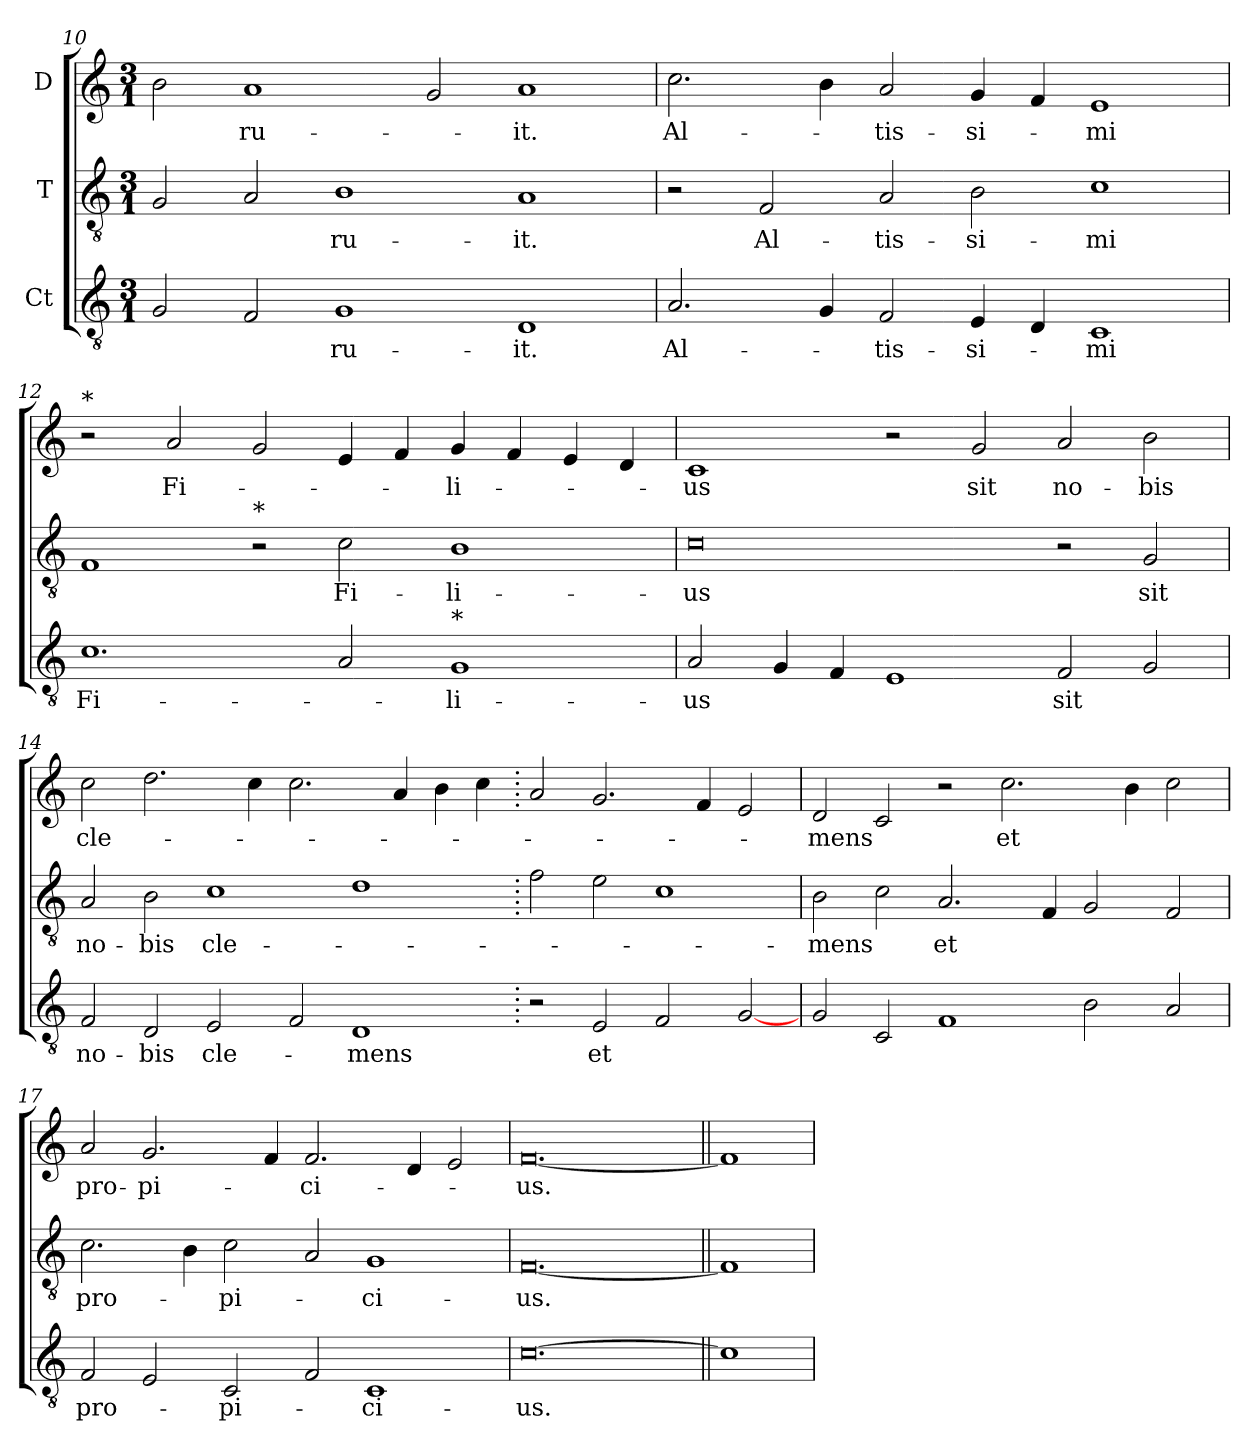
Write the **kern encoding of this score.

**kern	**text	**kern	**text	**kern	**text
*part3	*part3	*part2	*part2	*part1	*part1
*staff3	*staff3	*staff2	*staff2	*staff1	*staff1
*I"Ct	*	*I"T	*	*I"D	*
*clefGv2	*	*clefGv2	*	*clefG2	*
*ITrd7c12	*	*ITrd7c12	*	*	*
*k[]	*	*k[]	*	*k[]	*
*C:	*	*C:	*	*C:	*
*M3/1	*	*M3/1	*	*M3/1	*
=10	=10	=10	=10	=10	=10
2GGi/	.	2GGi/	.	2bi\	.
!	!	!	!	!	!LO:LY:b:color=#000000
2FFi/	.	2AAi/	.	1ai/	-ru-
!	!LO:LY:b:color=#000000	!	!	!	!
!	!	!	!LO:LY:b:color=#000000	!	!
1GGi/	-ru-	1BBi/	-ru-	.	.
.	.	.	.	2gi/	.
!	!LO:LY:b:color=#000000	!	!	!	!
!	!	!	!LO:LY:b:color=#000000	!	!
!	!	!	!	!	!LO:LY:b:color=#000000
1DDi/	-it.	1AAi/	-it.	1ai/	-it.
=11	=11	=11	=11	=11	=11
!	!LO:LY:b:color=#000000	!	!	!	!
!	!	!	!	!	!LO:LY:b:color=#000000
2.AAi/	Al-	2r	.	2.cci\	Al-
!	!	!	!LO:LY:b:color=#000000	!	!
.	.	2FFi/	Al-	.	.
4GGi/	.	.	.	4bi\	.
!	!LO:LY:b:color=#000000	!	!	!	!
!	!	!	!LO:LY:b:color=#000000	!	!
!	!	!	!	!	!LO:LY:b:color=#000000
2FFi/	-tis-	2AAi/	-tis-	2ai/	-tis-
!	!LO:LY:b:color=#000000	!	!	!	!
!	!	!	!LO:LY:b:color=#000000	!	!
!	!	!	!	!	!LO:LY:b:color=#000000
4EEi/	-si-	2BBi\	-si-	4gi/	-si-
4DDi/	.	.	.	4fi/	.
!	!LO:LY:b:color=#000000	!	!	!	!
!	!	!	!LO:LY:b:color=#000000	!	!
!	!	!	!	!	!LO:LY:b:color=#000000
1CCi/	-mi	1Ci\	-mi	1ei/	-mi
!!LO:LB:g=z
=12	=12	=12	=12	=12	=12
!	!	!	!	!LO:TX:t=*	!
!	!LO:LY:b:color=#000000	!	!	!	!
1.Ci\	Fi-	1FFi/	.	2r	.
!	!	!	!	!	!LO:LY:b:color=#000000
.	.	.	.	2ai/	Fi-
!	!	!LO:TX:t=*	!	!	!
.	.	2r	.	2gi/	.
!	!	!	!LO:LY:b:color=#000000	!	!
2AAi/	.	2Ci\	Fi-	4ei/	.
.	.	.	.	4fi/	.
!	!LO:LY:b:color=#000000	!	!	!	!
!	!	!	!LO:LY:b:color=#000000	!	!
!LO:TX:t=*	!	!	!	!	!
!	!	!	!	!	!LO:LY:b:color=#000000
1GGi/	-li-	1BBi/	-li-	4gi/	-li-
.	.	.	.	4fi/	.
.	.	.	.	4ei/	.
.	.	.	.	4di/	.
=13	=13	=13	=13	=13	=13
!	!LO:LY:b:color=#000000	!	!	!	!
!	!	!	!LO:LY:b:color=#000000	!	!
!	!	!	!	!	!LO:LY:b:color=#000000
2AAi/	-us	0Ci\	-us	1ci/	-us
4GGi/	.	.	.	.	.
4FFi/	.	.	.	.	.
1EEi/	.	.	.	2r	.
!	!	!	!	!	!LO:LY:b:color=#000000
.	.	.	.	2gi/	sit
!	!LO:LY:b:color=#000000	!	!	!	!
!	!	!	!	!	!LO:LY:b:color=#000000
2FFi/	sit	2r	.	2ai/	no-
!	!	!	!LO:LY:b:color=#000000	!	!
!	!	!	!	!	!LO:LY:b:color=#000000
2GGi/	.	2GGi/	sit	2bi\	-bis
=14	=14	=14	=14	=14	=14
!	!LO:LY:b:color=#000000	!	!	!	!
!	!	!	!LO:LY:b:color=#000000	!	!
!	!	!	!	!	!LO:LY:b:color=#000000
2FFi/	no-	2AAi/	no-	2cci\	cle-
!	!LO:LY:b:color=#000000	!	!	!	!
!	!	!	!LO:LY:b:color=#000000	!	!
2DDi/	-bis	2BBi\	-bis	2.ddi\	.
!	!LO:LY:b:color=#000000	!	!	!	!
!	!	!	!LO:LY:b:color=#000000	!	!
2EEi/	cle-	1Ci\	cle-	.	.
.	.	.	.	4cci\	.
2FFi/	.	.	.	2.cci\	.
!	!LO:LY:b:color=#000000	!	!	!	!
1DDi/	-mens	1Di\	.	.	.
.	.	.	.	4ai/	.
.	.	.	.	4bi\	.
.	.	.	.	4cci\	.
!!LO:LB:g=z
=15.	=15.	=15.	=15.	=15.	=15.
2r	.	2Fi\	.	2ai/	.
!	!LO:LY:b:color=#000000	!	!	!	!
2EEi/	et	2Ei\	.	2.gi/	.
2FFi/	.	1Ci\	.	.	.
.	.	.	.	4fi/	.
[2GGi/	.	.	.	2ei/	.
=16	=16	=16	=16	=16	=16
!	!	!	!LO:LY:b:color=#000000	!	!
!	!	!	!	!	!LO:LY:b:color=#000000
2GGi/	.	2BBi\	-mens	2di/	-mens
2CCi/	.	2Ci\	.	2ci/	.
!	!	!	!LO:LY:b:color=#000000	!	!
1FFi/	.	2.AAi/	et	2r	.
!	!	!	!	!	!LO:LY:b:color=#000000
.	.	.	.	2.cci\	et
.	.	4FFi/	.	.	.
2BBi\	.	2GGi/	.	.	.
.	.	.	.	4bi\	.
2AAi/	.	2FFi/	.	2cci\	.
=17	=17	=17	=17	=17	=17
!	!LO:LY:b:color=#000000	!	!	!	!
!	!	!	!LO:LY:b:color=#000000	!	!
!	!	!	!	!	!LO:LY:b:color=#000000
2FFi/	pro-	2.Ci\	pro-	2ai/	pro-
!	!	!	!	!	!LO:LY:b:color=#000000
2EEi/	.	.	.	2.gi/	-pi-
.	.	4BBi\	.	.	.
!	!LO:LY:b:color=#000000	!	!	!	!
!	!	!	!LO:LY:b:color=#000000	!	!
2CCi/	-pi-	2Ci\	-pi-	.	.
.	.	.	.	4fi/	.
!	!	!	!	!	!LO:LY:b:color=#000000
2FFi/	.	2AAi/	.	2.fi/	-ci-
!	!LO:LY:b:color=#000000	!	!	!	!
!	!	!	!LO:LY:b:color=#000000	!	!
1CCi/	-ci-	1GGi/	-ci-	.	.
.	.	.	.	4di/	.
.	.	.	.	2ei/	.
=18	=18	=18	=18	=18	=18
!	!LO:LY:b:color=#000000	!	!	!	!
!	!	!	!LO:LY:b:color=#000000	!	!
!	!	!	!	!	!LO:LY:b:color=#000000
[0.Ci\	-us.	[0.FFi/	-us.	[0.fi/	-us.
=19||	=19||	=19||	=19||	=19||	=19||
1Ci\]	.	1FFi/]	.	1fi/]	.
=	=	=	=	=	=
*-	*-	*-	*-	*-	*-
